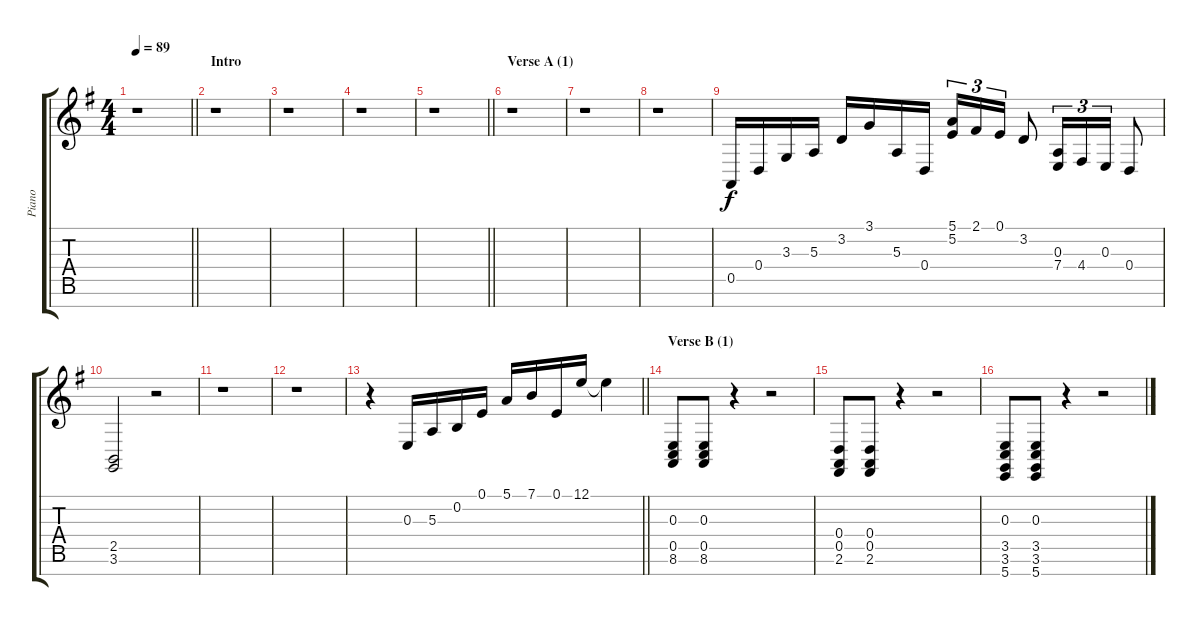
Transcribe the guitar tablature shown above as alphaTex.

\track ("Piano" "Piano") {instrument brightacousticpiano}
\staff {score tabs}
\tuning (E4 B3 E3 D3 A2 E2 B1) {hide}
\ts (4 4)
\tempo 89
\clef g2
\barLineRight lightlight
\ks g
r.1{dy f instrument brightacousticpiano} |
\section ("" "Intro")
r.1 |
r.1 |
r.1 |
\barLineRight lightlight
r.1 |
\section ("" "Verse A (1)")
r.1 |
r.1 |
r.1 |
0.5.16 0.4.16 3.3.16 5.3.16 3.2.16 3.1.16 5.3.16 0.4.16 (5.1 5.2).16{tu (3 2)} 2.1.16{tu (3 2)} 0.1.16{tu (3 2)} 3.2.8 (0.3 7.4).16{tu (3 2)} 4.4.16{tu (3 2)} 0.3.16{tu (3 2)} 0.4.8 |
(2.5 3.6).2 r.2 |
r.1 |
r.1 |
\barLineRight lightlight
r.4 0.3.16 5.3.16 0.2.16 0.1.16 5.1.16 7.1.16 0.1.16 12.1.16 12.1{t}.4 |
\section ("" "Verse B (1)")
(0.3 0.5 8.6).8 (0.3 0.5 8.6).8 r.4 r.2 |
(0.4 0.5 2.6).8 (0.4 0.5 2.6).8 r.4 r.2 |
(0.3 3.5 3.6 5.7).8 (0.3 3.5 3.6 5.7).8 r.4 r.2
